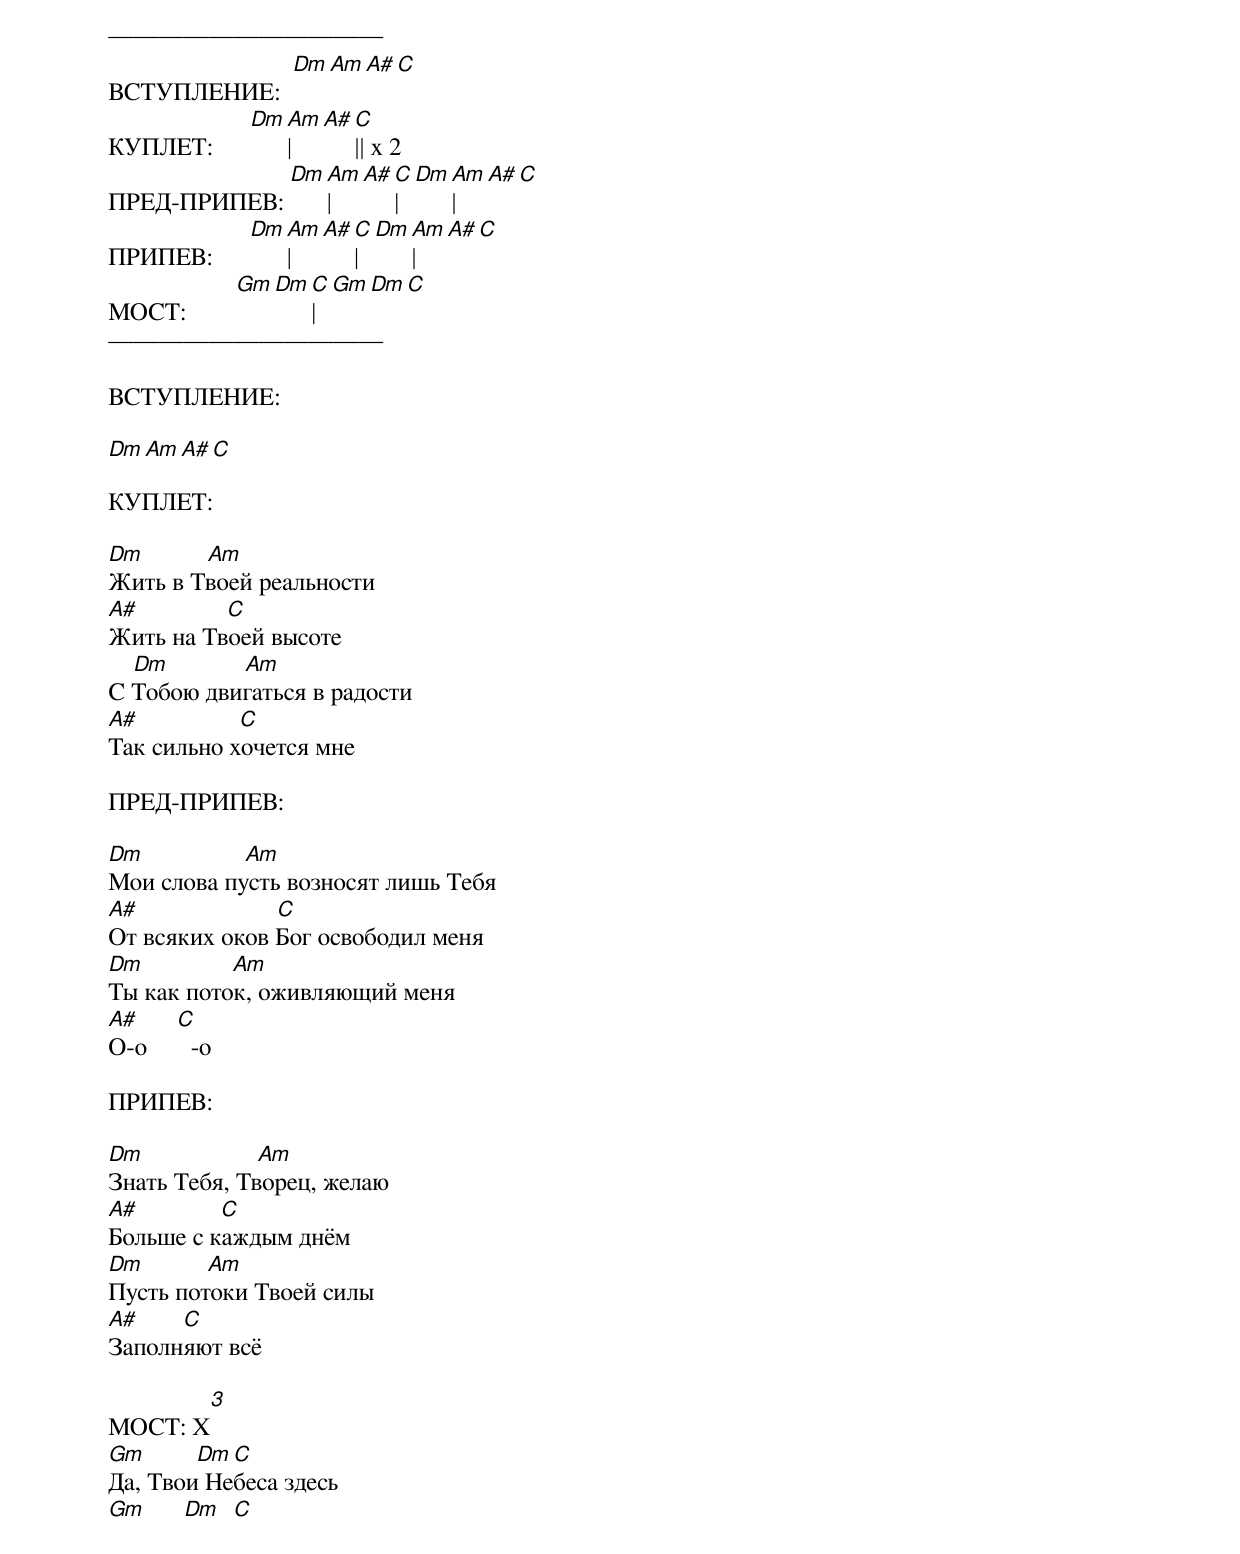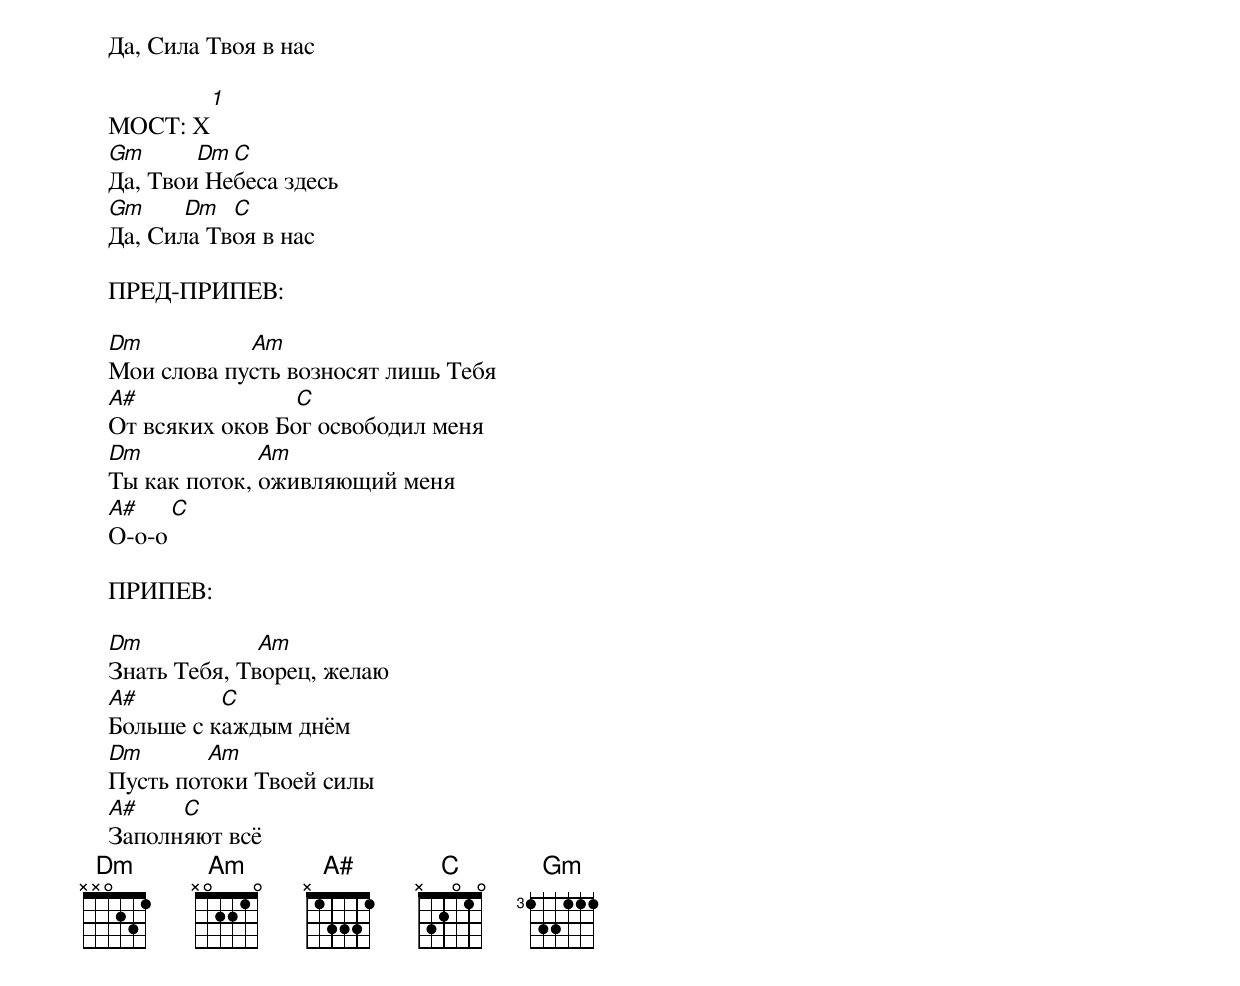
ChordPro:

    ───────────
    ВСТУПЛЕНИЕ:  [Dm][Am][A#][C]
    КУПЛЕТ:      [Dm][Am]|[A#][C]|| x 2
    ПРЕД-ПРИПЕВ: [Dm][Am]|[A#][C]|[Dm][Am]|[A#][C]
    ПРИПЕВ:      [Dm][Am]|[A#][C]|[Dm][Am]|[A#][C]
    МОСТ:        [Gm][Dm][C]|[Gm][Dm][C]
    ───────────

    ВСТУПЛЕНИЕ:

    [Dm][Am][A#][C]

    КУПЛЕТ:

    [Dm]          [Am]
    Жить в Твоей реальности
    [A#]              [C]
    Жить на Твоей высоте
        [Dm]            [Am]
    С Тобою двигаться в радости
    [A#]                [C]
    Так сильно хочется мне

    ПРЕД-ПРИПЕВ:

    [Dm]                [Am]
    Мои слова пусть возносят лишь Тебя
    [A#]                      [C]
    От всяких оков Бог освободил меня
    [Dm]              [Am]
    Ты как поток, оживляющий меня
    [A#]      [C]
    О-о       -о

    ПРИПЕВ:

    [Dm]                  [Am]
    Знать Тебя, Творец, желаю
    [A#]             [C]
    Больше с каждым днём
    [Dm]          [Am]
    Пусть потоки Твоей силы
    [A#]       [C]
    Заполняют всё

    МОСТ: Х[3]
    [Gm]        [Dm][C]
    Да, Твои Небеса здесь
    [Gm]      [Dm]  [C]
    Да, Сила Твоя в нас

    МОСТ: Х[1]
    [Gm]        [Dm][C]
    Да, Твои Небеса здесь
    [Gm]      [Dm]  [C]
    Да, Сила Твоя в нас

    ПРЕД-ПРИПЕВ:

    [Dm]                 [Am]
    Мои слова пусть возносят лишь Тебя
    [A#]                         [C]
    От всяких оков Бог освободил меня
    [Dm]                  [Am]
    Ты как поток, оживляющий меня
    [A#]     [C]
    О-о-о

    ПРИПЕВ:

    [Dm]                  [Am]
    Знать Тебя, Творец, желаю
    [A#]             [C]
    Больше с каждым днём
    [Dm]          [Am]
    Пусть потоки Твоей силы
    [A#]       [C]
    Заполняют всё
